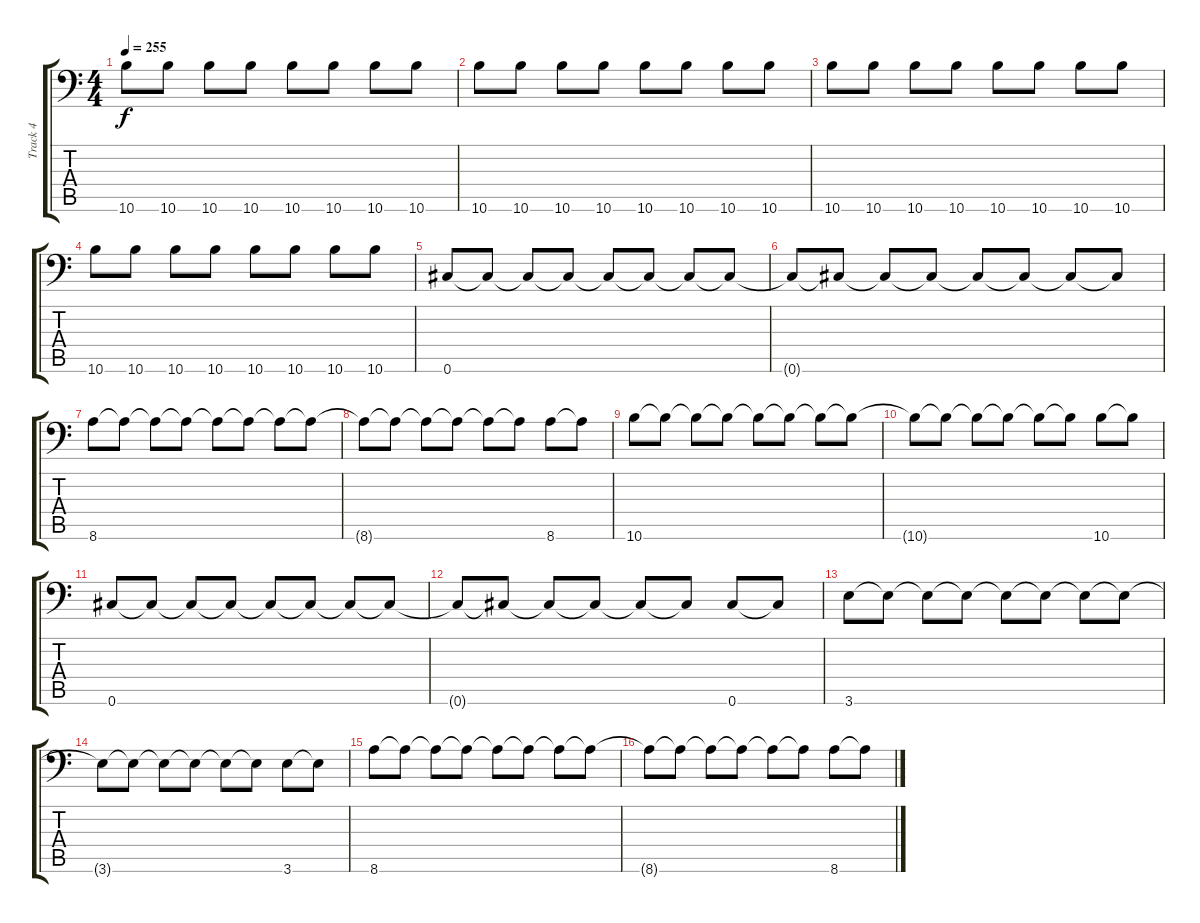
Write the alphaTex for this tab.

\track ("Track 4" "Track 4") {instrument electricbasspick}
\staff {score tabs}
\tuning (Eb4 Bb3 Gb3 Db3 Ab2 Db2) {hide}
\ts (4 4)
\tempo 255
\clef f4
\ks c
10.6.8{dy f} 10.6.8 10.6.8 10.6.8 10.6.8 10.6.8 10.6.8 10.6.8 |
10.6.8 10.6.8 10.6.8 10.6.8 10.6.8 10.6.8 10.6.8 10.6.8 |
10.6.8 10.6.8 10.6.8 10.6.8 10.6.8 10.6.8 10.6.8 10.6.8 |
10.6.8 10.6.8 10.6.8 10.6.8 10.6.8 10.6.8 10.6.8 10.6.8 |
0.6.8 0.6{t}.8 0.6{t}.8 0.6{t}.8 0.6{t}.8 0.6{t}.8 0.6{t}.8 0.6{t}.8 |
0.6{t}.8 0.6{t}.8 0.6{t}.8 0.6{t}.8 0.6{t}.8 0.6{t}.8 0.6{t}.8 0.6{t}.8 |
8.6.8 8.6{t}.8 8.6{t}.8 8.6{t}.8 8.6{t}.8 8.6{t}.8 8.6{t}.8 8.6{t}.8 |
8.6{t}.8 8.6{t}.8 8.6{t}.8 8.6{t}.8 8.6{t}.8 8.6{t}.8 8.6.8 8.6{t}.8 |
10.6.8 10.6{t}.8 10.6{t}.8 10.6{t}.8 10.6{t}.8 10.6{t}.8 10.6{t}.8 10.6{t}.8 |
10.6{t}.8 10.6{t}.8 10.6{t}.8 10.6{t}.8 10.6{t}.8 10.6{t}.8 10.6.8 10.6{t}.8 |
0.6.8 0.6{t}.8 0.6{t}.8 0.6{t}.8 0.6{t}.8 0.6{t}.8 0.6{t}.8 0.6{t}.8 |
0.6{t}.8 0.6{t}.8 0.6{t}.8 0.6{t}.8 0.6{t}.8 0.6{t}.8 0.6.8 0.6{t}.8 |
3.6.8 3.6{t}.8 3.6{t}.8 3.6{t}.8 3.6{t}.8 3.6{t}.8 3.6{t}.8 3.6{t}.8 |
3.6{t}.8 3.6{t}.8 3.6{t}.8 3.6{t}.8 3.6{t}.8 3.6{t}.8 3.6.8 3.6{t}.8 |
8.6.8 8.6{t}.8 8.6{t}.8 8.6{t}.8 8.6{t}.8 8.6{t}.8 8.6{t}.8 8.6{t}.8 |
8.6{t}.8 8.6{t}.8 8.6{t}.8 8.6{t}.8 8.6{t}.8 8.6{t}.8 8.6.8 8.6{t}.8
